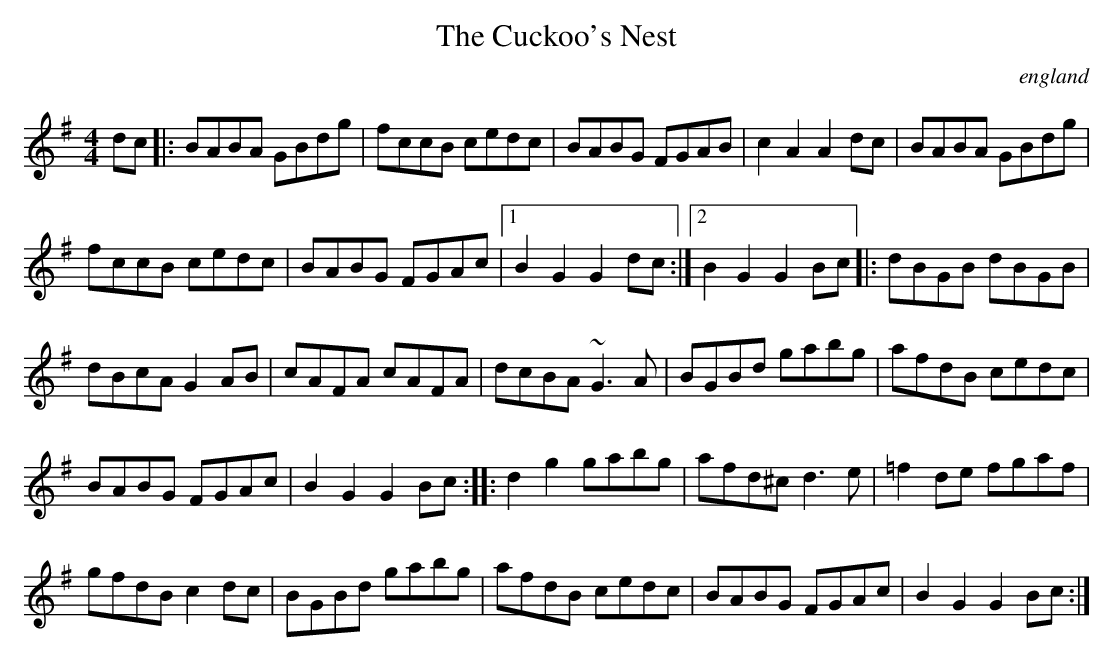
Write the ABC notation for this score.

X:1
T:The Cuckoo's Nest
O:england
M:4/4
K:G
dc |: BABA GBdg | fccB cedc | BABG FGAB | c2A2 A2dc | BABA GBdg |
fccB cedc | BABG FGAc |1 B2G2 G2dc :|2  B2G2 G2Bc |: dBGB dBGB |
dBcA G2AB | cAFA cAFA | dcBA ~G3A | BGBd gabg | afdB cedc |
BABG FGAc | B2G2 G2Bc :: d2g2 gabg | afd^c d3e | =f2de fgaf |
gfdB c2dc | BGBd gabg | afdB cedc | BABG FGAc | B2G2 G2Bc :|
